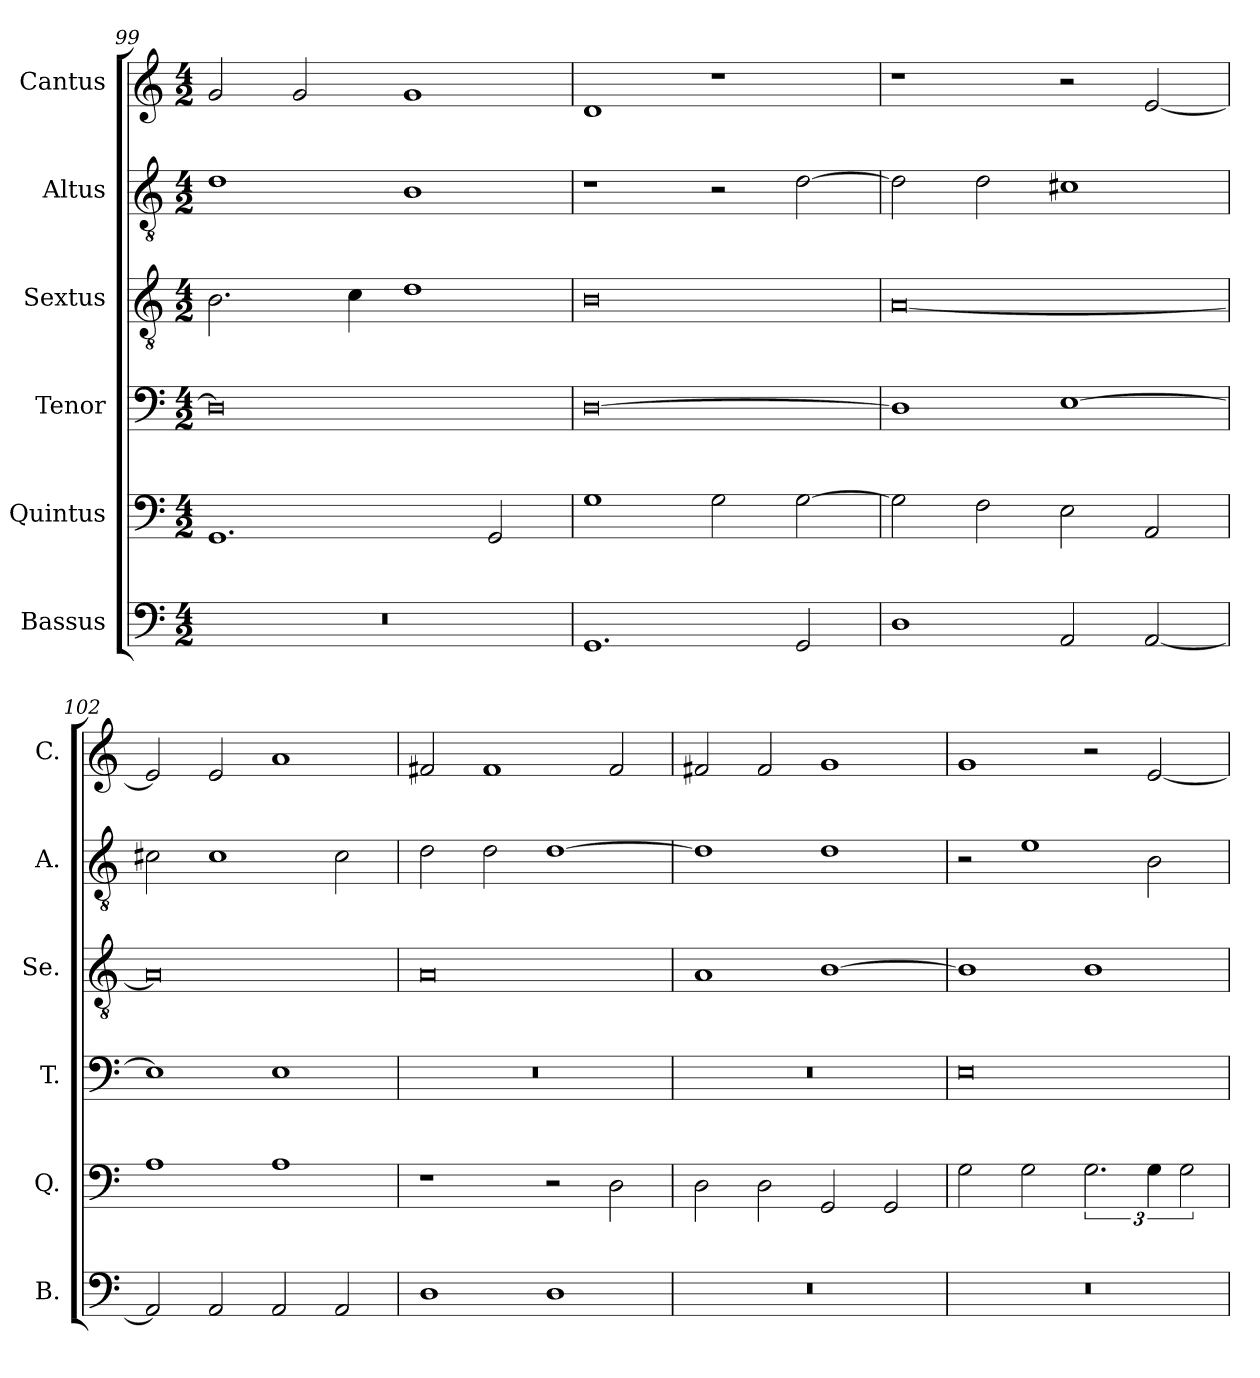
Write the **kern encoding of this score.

**kern	**kern	**kern	**kern	**kern	**kern
*part6	*part5	*part4	*part3	*part2	*part1
*staff6	*staff5	*staff4	*staff3	*staff2	*staff1
*I"Bassus	*I"Quintus	*I"Tenor	*I"Sextus	*I"Altus	*I"Cantus
*I'B.	*I'Q.	*I'T.	*I'Se.	*I'A.	*I'C.
*clefF4	*clefF4	*clefF4	*clefGv2	*clefGv2	*clefG2
*k[]	*k[]	*k[]	*k[]	*k[]	*k[]
*M4/2	*M4/2	*M4/2	*M4/2	*M4/2	*M4/2
=99	=99	=99	=99	=99	=99
0r	1.GG	0D]	2.B\	1d	2g/
.	.	.	.	.	2g/
.	.	.	4c\	.	.
.	.	.	1d	1B	1g
.	2GG/	.	.	.	.
=100	=100	=100	=100	=100	=100
1.GG	1G	[0D	0B	1r	1d
.	2G\	.	.	2r	1r
2GG/	[2G\	.	.	[2d\	.
=101	=101	=101	=101	=101	=101
1D	2G\]	1D]	[0A	2d\]	1r
.	2F\	.	.	2d\	.
2AA/	2E\	[1E	.	1c#X	2r
[2AA/	2AA/	.	.	.	[2e/
=102	=102	=102	=102	=102	=102
2AA/]	1A	1E]	0A]	2c#X\	2e/]
2AA/	.	.	.	1c#	2e/
2AA/	1A	1E	.	.	1a
2AA/	.	.	.	2c#\	.
=103	=103	=103	=103	=103	=103
1D	1r	0r	0A	2d\	2f#X/
.	.	.	.	2d\	1f#
1D	2r	.	.	[1d	.
.	2D\	.	.	.	2f#/
!!LO:LB:g=z
=104	=104	=104	=104	=104	=104
0r	2D\	0r	1A	1d]	2f#X/
.	2D\	.	.	.	2f#/
.	2GG/	.	[1B	1d	1g
.	2GG/	.	.	.	.
=105	=105	=105	=105	=105	=105
0r	2G\	0E	1B]	2r	1g
.	2G\	.	.	1e	.
.	3.G\	.	1B	.	2r
.	6G\	.	.	2B\	[2e/
.	3G\	.	.	.	.
=	=	=	=	=	=
*-	*-	*-	*-	*-	*-
